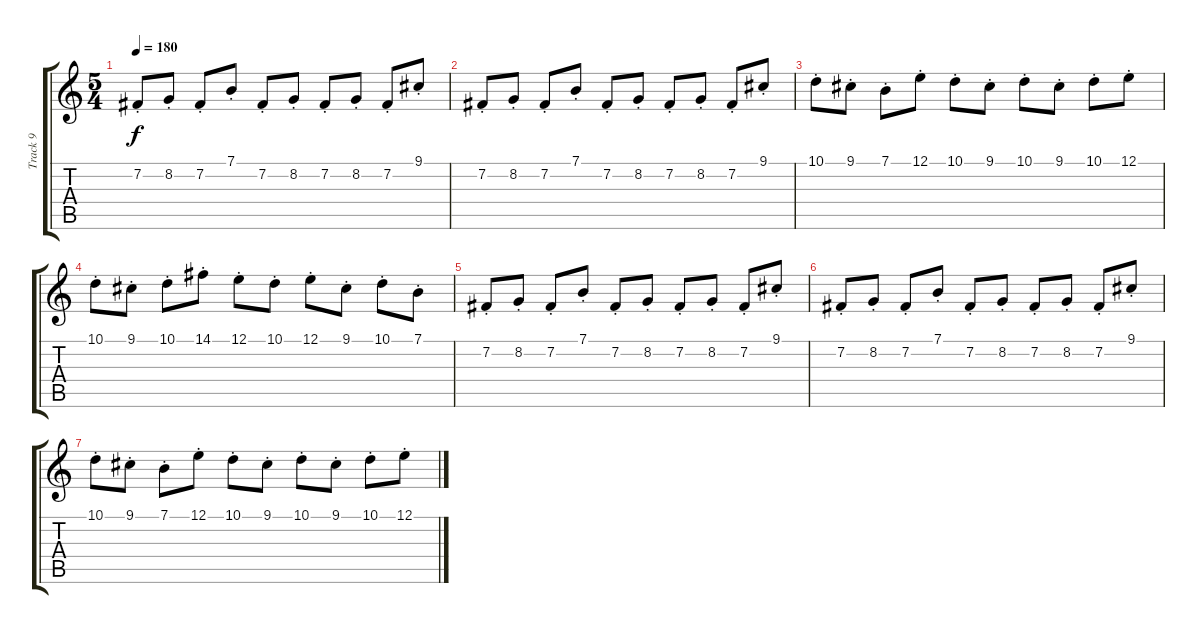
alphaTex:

\track ("Track 9" "Track 9") {instrument violin}
\staff {score tabs}
\tuning (E4 B3 G3 D3 A2 E2) {hide}
\ts (5 4)
\tempo 180
\clef g2
\ks c
7.2{st}.8{dy f} 8.2{st}.8 7.2{st}.8 7.1{st}.8 7.2{st}.8 8.2{st}.8 7.2{st}.8 8.2{st}.8 7.2{st}.8 9.1{st}.8 |
7.2{st}.8 8.2{st}.8 7.2{st}.8 7.1{st}.8 7.2{st}.8 8.2{st}.8 7.2{st}.8 8.2{st}.8 7.2{st}.8 9.1{st}.8 |
10.1{st}.8 9.1{st}.8 7.1{st}.8 12.1{st}.8 10.1{st}.8 9.1{st}.8 10.1{st}.8 9.1{st}.8 10.1{st}.8 12.1{st}.8 |
10.1{st}.8 9.1{st}.8 10.1{st}.8 14.1{st}.8 12.1{st}.8 10.1{st}.8 12.1{st}.8 9.1{st}.8 10.1{st}.8 7.1{st}.8 |
7.2{st}.8 8.2{st}.8 7.2{st}.8 7.1{st}.8 7.2{st}.8 8.2{st}.8 7.2{st}.8 8.2{st}.8 7.2{st}.8 9.1{st}.8 |
7.2{st}.8 8.2{st}.8 7.2{st}.8 7.1{st}.8 7.2{st}.8 8.2{st}.8 7.2{st}.8 8.2{st}.8 7.2{st}.8 9.1{st}.8 |
10.1{st}.8 9.1{st}.8 7.1{st}.8 12.1{st}.8 10.1{st}.8 9.1{st}.8 10.1{st}.8 9.1{st}.8 10.1{st}.8 12.1{st}.8
